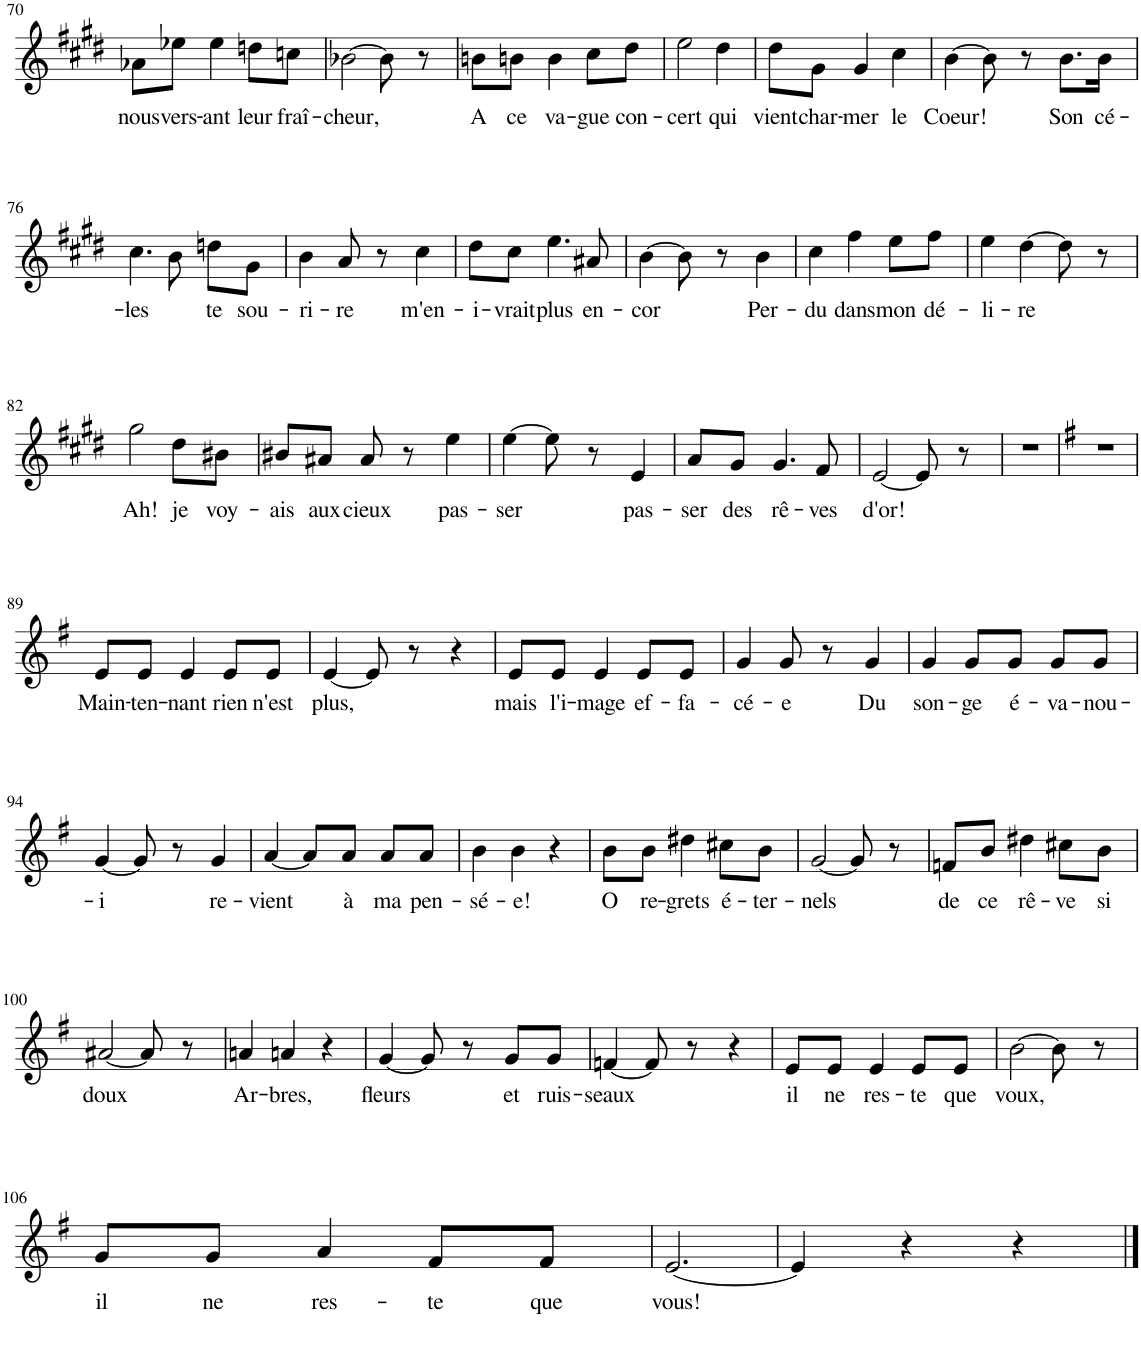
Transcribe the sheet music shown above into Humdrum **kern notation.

**kern	**text
*part1	*part1
*staff1	*staff1
*I"Piano	*
*I'Pno	*
!!LO:PB:g=z
*clefG2	*
*k[f#c#g#d#]	*
*M3/4	*
=70	=70
!	!LO:LY:b
8a-X\L	nous
!	!LO:LY:b
8ee-X\J	vers-
!	!LO:LY:b
4ee-\	-ant
!	!LO:LY:b
8ddn\L	leur
!	!LO:LY:b
8ccn\J	fraî-
=71	=71
!	!LO:LY:b
[2b-X\	-cheur,
8b-\]	.
8r	.
=72	=72
!	!LO:LY:b
8bn\L	A
!	!LO:LY:b
8bn\J	ce
!	!LO:LY:b
4b\	va-
!	!LO:LY:b
8cc#\L	-gue
!	!LO:LY:b
8dd#\J	con-
=73	=73
!	!LO:LY:b
2ee\	cert
!	!LO:LY:b
4dd#\	qui
=74	=74
!	!LO:LY:b
8dd#\L	vient
!	!LO:LY:b
8g#\J	char-
!	!LO:LY:b
4g#/	-mer
!	!LO:LY:b
4cc#\	le
=75	=75
!	!LO:LY:b
[4b\	Coeur!
8b\]	.
8r	.
!	!LO:LY:b
8.b\L	Son
!	!LO:LY:b
16b\Jk	cé-
!!LO:LB:g=z
=76	=76
!	!LO:LY:b
4.cc#\	-les
8b\	.
!	!LO:LY:b
8ddn\L	te
!	!LO:LY:b
8g#\J	sou-
=77	=77
!	!LO:LY:b
4b\	-ri-
!	!LO:LY:b
8a/	-re
8r	.
!	!LO:LY:b
4cc#\	m'en-
=78	=78
!	!LO:LY:b
8dd#\L	i-
!	!LO:LY:b
8cc#\J	-vrait
!	!LO:LY:b
4.ee\	plus
!	!LO:LY:b
8a#X/	en-
=79	=79
!	!LO:LY:b
[4b\	-cor
8b\]	.
8r	.
!	!LO:LY:b
4b\	Per-
=80	=80
!	!LO:LY:b
4cc#\	-du
!	!LO:LY:b
4ff#\	dans
!	!LO:LY:b
8ee\L	mon
!	!LO:LY:b
8ff#\J	dé-
=81	=81
!	!LO:LY:b
4ee\	-li-
!	!LO:LY:b
[4dd#\	-re
8dd#\]	.
8r	.
!!LO:LB:g=z
=82	=82
!	!LO:LY:b
2gg#\	Ah!
!	!LO:LY:b
8dd#\L	je
!	!LO:LY:b
8b#X\J	voy-
=83	=83
!	!LO:LY:b
8b#X/L	-ais
!	!LO:LY:b
8a#X/J	aux
!	!LO:LY:b
8a#/	cieux
8r	.
!	!LO:LY:b
4ee\	pas-
=84	=84
!	!LO:LY:b
[4ee\	-ser
8ee\]	.
8r	.
!	!LO:LY:b
4e/	pas-
=85	=85
!	!LO:LY:b
8a/L	-ser
!	!LO:LY:b
8g#/J	des
!	!LO:LY:b
4.g#/	rê-
!	!LO:LY:b
8f#/	-ves
=86	=86
!	!LO:LY:b
[2e/	d'or!
8e/]	.
8r	.
=87	=87
2.r	.
=88	=88
*k[f#]	*
2.r	.
!!LO:LB:g=z
=89	=89
!	!LO:LY:b
8e/L	Main-
!	!LO:LY:b
8e/J	-ten-
!	!LO:LY:b
4e/	-nant
!	!LO:LY:b
8e/L	rien
!	!LO:LY:b
8e/J	n'est
=90	=90
!	!LO:LY:b
[4e/	plus,
8e/]	.
8r	.
4r	.
=91	=91
!	!LO:LY:b
8e/L	mais
!	!LO:LY:b
8e/J	l'i-
!	!LO:LY:b
4e/	-mage
!	!LO:LY:b
8e/L	ef-
!	!LO:LY:b
8e/J	-fa-
=92	=92
!	!LO:LY:b
4g/	-cé-
!	!LO:LY:b
8g/	-e
8r	.
!	!LO:LY:b
4g/	Du
=93	=93
!	!LO:LY:b
4g/	son-
!	!LO:LY:b
8g/L	-ge
!	!LO:LY:b
8g/J	é-
!	!LO:LY:b
8g/L	-va-
!	!LO:LY:b
8g/J	-nou-
!!LO:LB:g=z
=94	=94
!	!LO:LY:b
[4g/	-i
8g/]	.
8r	.
!	!LO:LY:b
4g/	re-
=95	=95
!	!LO:LY:b
[4a/	-vient
8a/L]	.
!	!LO:LY:b
8a/J	à
!	!LO:LY:b
8a/L	ma
!	!LO:LY:b
8a/J	pen-
=96	=96
!	!LO:LY:b
4b\	-sé-
!	!LO:LY:b
4b\	-e!
4r	.
=97	=97
!	!LO:LY:b
8b\L	O
!	!LO:LY:b
8b\J	re-
!	!LO:LY:b
4dd#X\	-grets
!	!LO:LY:b
8cc#X\L	é-
!	!LO:LY:b
8b\J	-ter-
=98	=98
!	!LO:LY:b
[2g/	-nels
8g/]	.
8r	.
=99	=99
!	!LO:LY:b
8fn/L	de
!	!LO:LY:b
8b/J	ce
!	!LO:LY:b
4dd#X\	rê-
!	!LO:LY:b
8cc#X\L	-ve
!	!LO:LY:b
8b\J	si
!!LO:LB:g=z
=100	=100
!	!LO:LY:b
[2a#X/	doux
8a#/]	.
8r	.
=101	=101
!	!LO:LY:b
4an/	Ar-
!	!LO:LY:b
4an/	-bres,
4r	.
=102	=102
!	!LO:LY:b
[4g/	fleurs
8g/]	.
8r	.
!	!LO:LY:b
8g/L	et
!	!LO:LY:b
8g/J	ruis-
=103	=103
!	!LO:LY:b
[4fn/	-seaux
8f/]	.
8r	.
4r	.
=104	=104
!	!LO:LY:b
8e/L	il
!	!LO:LY:b
8e/J	ne
!	!LO:LY:b
4e/	res-
!	!LO:LY:b
8e/L	-te
!	!LO:LY:b
8e/J	que
=105	=105
!	!LO:LY:b
[2b\	voux,
8b\]	.
8r	.
!!LO:LB:g=z
=106	=106
!	!LO:LY:b
8g/L	il
!	!LO:LY:b
8g/J	ne
!	!LO:LY:b
4a/	res-
!	!LO:LY:b
8f#/L	-te
!	!LO:LY:b
8f#/J	que
=107	=107
!	!LO:LY:b
[2.e/	vous!
=108	=108
4e/]	.
4r	.
4r	.
==	==
*-	*-
